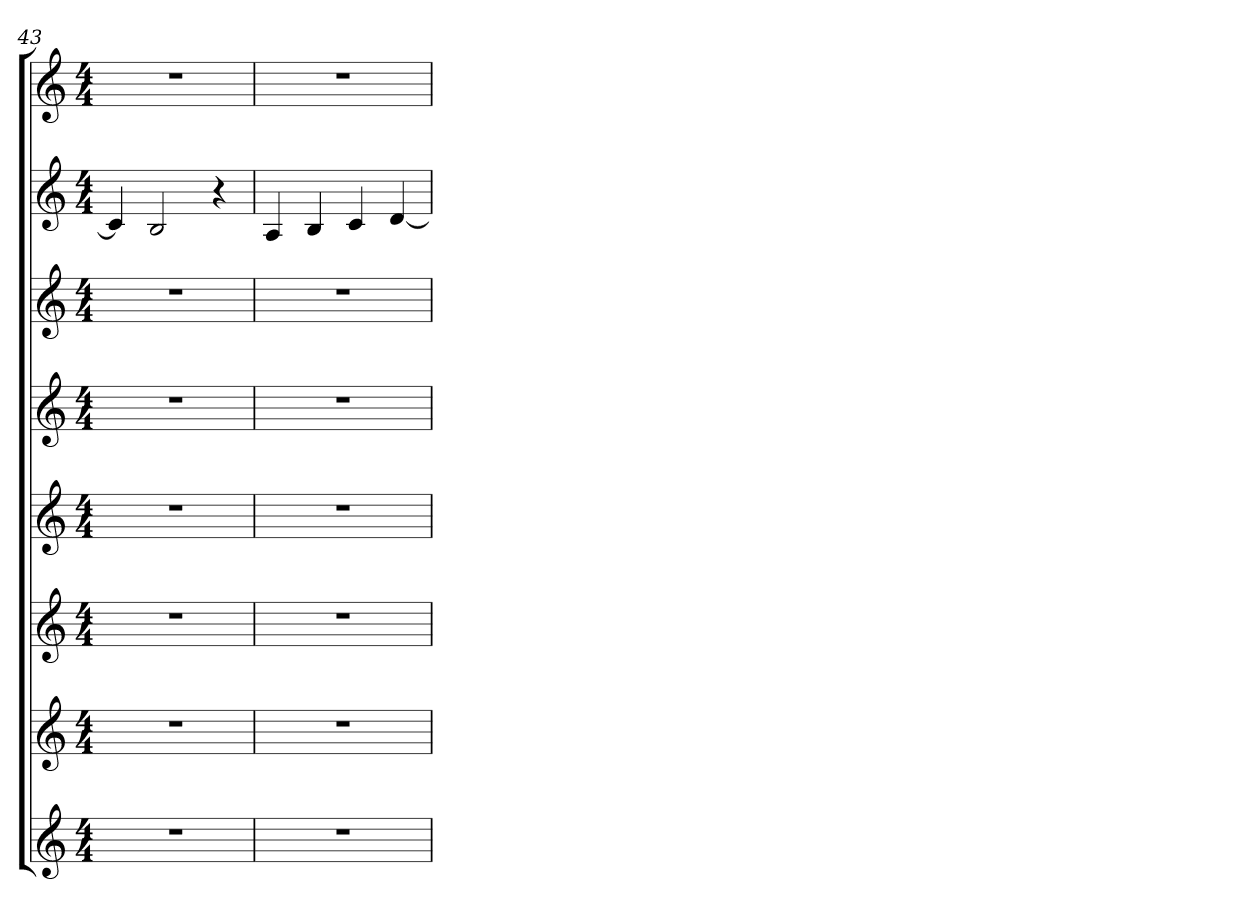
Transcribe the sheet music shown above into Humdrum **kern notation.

**kern	**kern	**kern	**kern	**kern	**kern	**kern	**kern
*part8	*part7	*part6	*part5	*part4	*part3	*part2	*part1
*staff8	*staff7	*staff6	*staff5	*staff4	*staff3	*staff2	*staff1
*clefG2	*clefG2	*clefG2	*clefG2	*clefG2	*clefG2	*clefG2	*clefG2
*k[]	*k[]	*k[]	*k[]	*k[]	*k[]	*k[]	*k[]
*M4/4	*M4/4	*M4/4	*M4/4	*M4/4	*M4/4	*M4/4	*M4/4
=43	=43	=43	=43	=43	=43	=43	=43
1r	1r	1r	1r	1r	1r	4c/]	1r
.	.	.	.	.	.	2B/	.
.	.	.	.	.	.	4r	.
=44	=44	=44	=44	=44	=44	=44	=44
1r	1r	1r	1r	1r	1r	4A/	1r
.	.	.	.	.	.	4B/	.
.	.	.	.	.	.	4c/	.
.	.	.	.	.	.	[4d/	.
=	=	=	=	=	=	=	=
*-	*-	*-	*-	*-	*-	*-	*-
